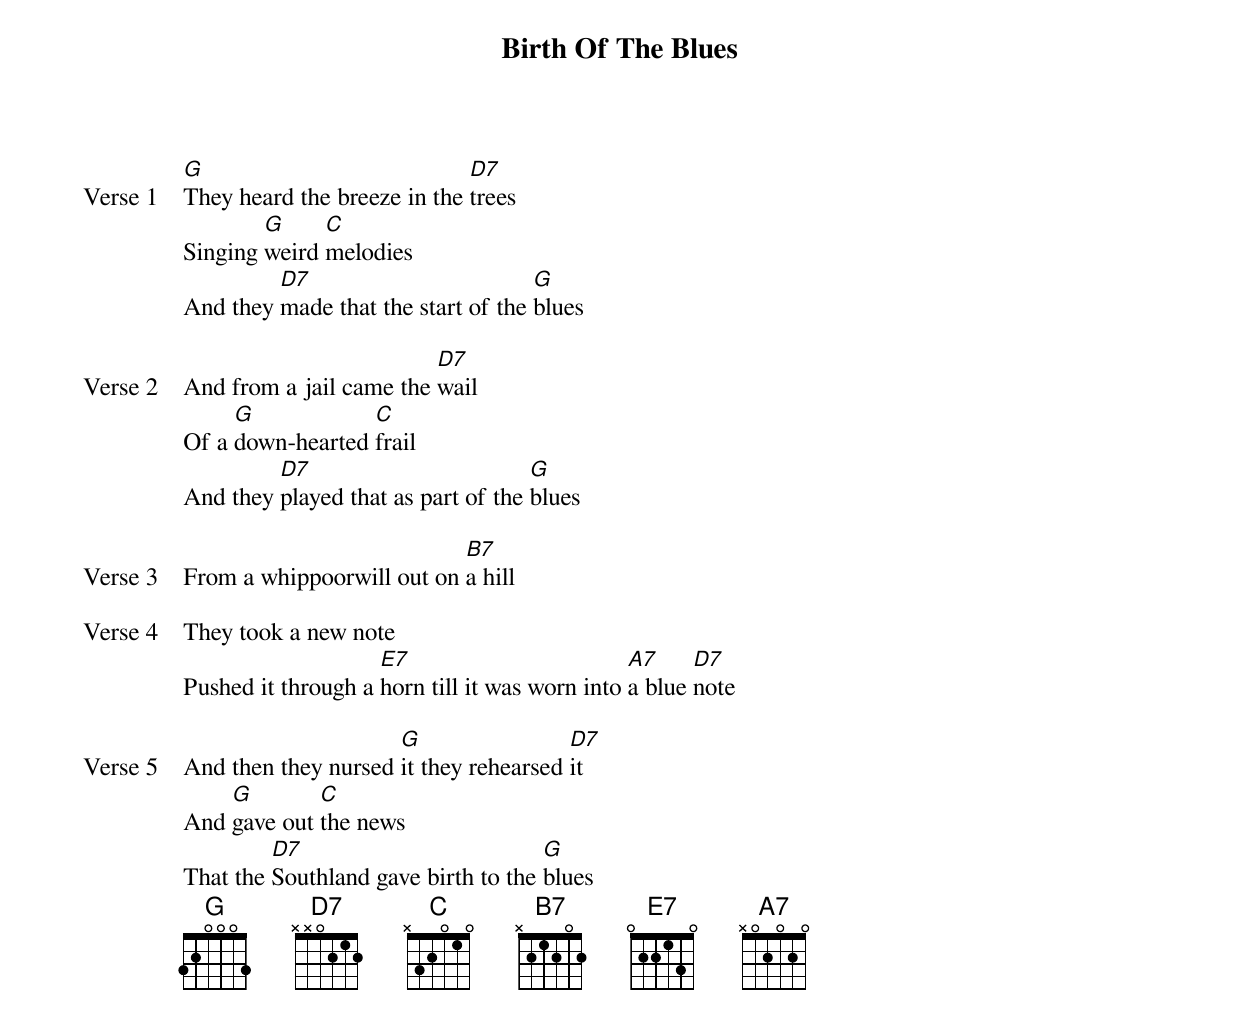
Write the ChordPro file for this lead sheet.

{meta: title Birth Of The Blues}
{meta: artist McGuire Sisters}
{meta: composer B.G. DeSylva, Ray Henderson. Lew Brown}
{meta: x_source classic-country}
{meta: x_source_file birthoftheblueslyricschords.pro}
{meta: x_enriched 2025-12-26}

{start_of_verse: Verse 1}
[G]They heard the breeze in the [D7]trees
Singing [G]weird [C]melodies
And they [D7]made that the start of the [G]blues
{end_of_verse}

{start_of_verse: Verse 2}
And from a jail came the [D7]wail
Of a [G]down-hearted [C]frail
And they [D7]played that as part of the [G]blues
{end_of_verse}

{start_of_verse: Verse 3}
From a whippoorwill out on [B7]a hill
{end_of_verse}

{start_of_verse: Verse 4}
They took a new note
Pushed it through a [E7]horn till it was worn into [A7]a blue [D7]note
{end_of_verse}

{start_of_verse: Verse 5}
And then they nursed [G]it they rehearsed [D7]it
And [G]gave out [C]the news
That the [D7]Southland gave birth to the [G]blues
{end_of_verse}
